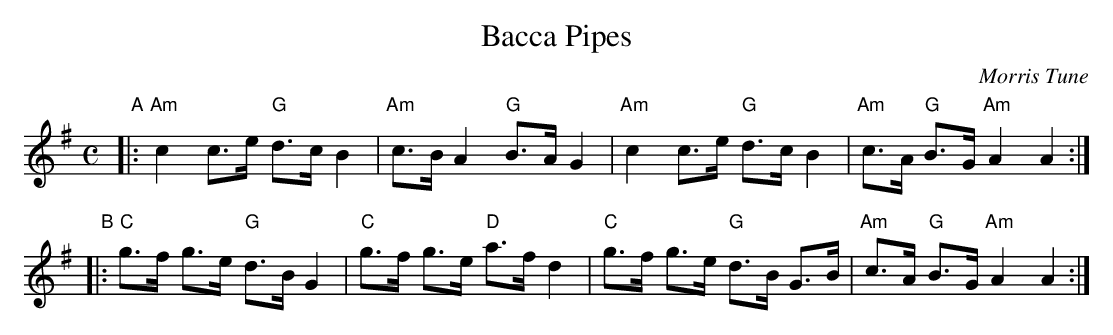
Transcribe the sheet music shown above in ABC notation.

X:1
T: Bacca Pipes
O: Morris Tune
M: C
L: 1/16
K: Ador
"A"\
|: "Am"c4 c3e "G"d3c B4 | "Am"c3B A4 "G"B3A G4 \
|  "Am"c4 c3e "G"d3c B4 | "Am"c3A "G"B3G "Am"A4 A4 :|
"B"\
|: "C"g3f g3e "G"d3B G4 | "C"g3f g3e "D"a3f d4 \
|  "C"g3f g3e "G"d3B G3B | "Am"c3A "G"B3G "Am"A4 A4 :|
